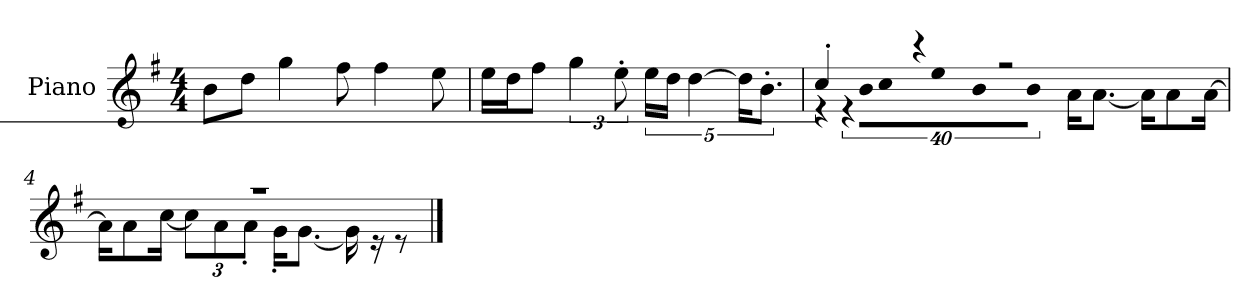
**kern
*part1
*staff1
*I"Piano
*I'P-no
*clefG2
*k[f#]
*M4/4
*MM90
=1
8b\L
8dd\J
4gg\
8ff#\
4ff#\
8ee\
=2
16ee\LL
16dd\J
8ff#\J
6gg\
12ee'\
20ee\LL
20dd\JJ
[5dd\
20dd\KL]
10.b'\J
=3
*^
!	!LO:N:vis=16
4cc'/	1920%137r
!	!LO:N:vis=32
.	640%23r
!	!LO:N:vis=32
.	640%23b\KLL
!	!LO:N:vis=16
.	1920%137cc\J
!	!LO:N:vis=8
.	960%137ee\
4r	.
!	!LO:N:vis=16
.	1920%137b\L
!	!LO:N:vis=16
.	1920%137b\JJ
2r	16a\KL
.	[8.a\J
.	16a\KL]
.	8a\
.	[16a\Jk
!!LO:LB:g=z	!!
=4	=4
1r	16a\KL]
.	8a\
.	[16cc\Jk
*	*Xbrackettup
.	12cc\L]
.	12a\
.	12a'\J
.	16g'\KL
.	[8.g\J
.	16g\]
.	16r
.	8r
*v	*v
==
*-
